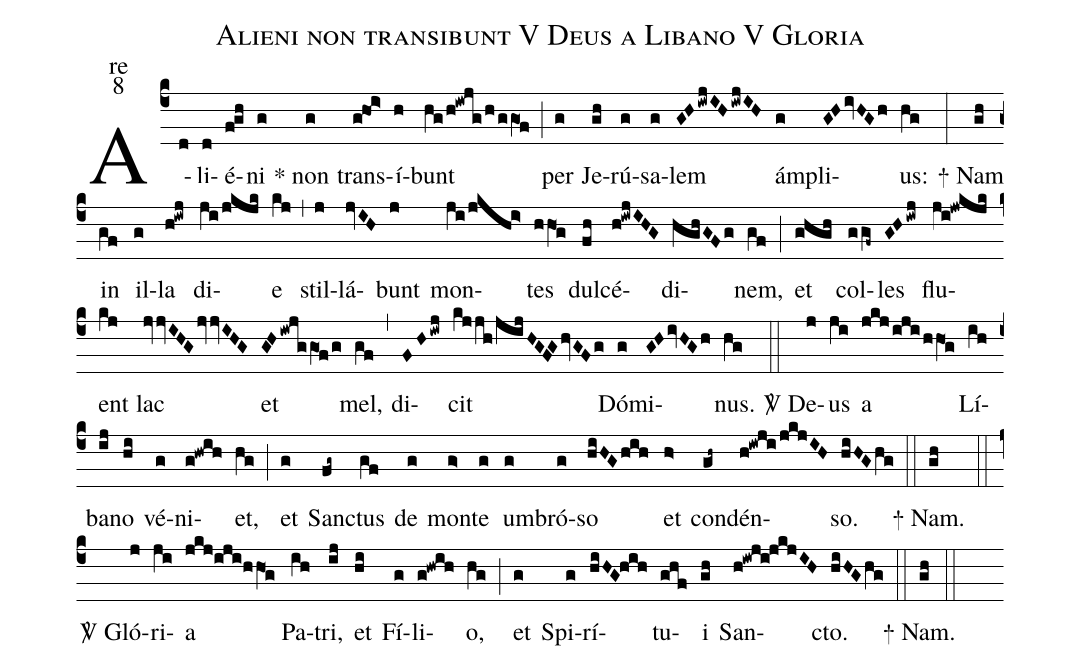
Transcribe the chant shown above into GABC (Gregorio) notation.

name:Alieni non transibunt V Deus a Libano V Gloria;
office-part:re;
mode:8;
%%
(c4) A(d)li(d)é(fgh)ni(g)
<sp>*</sp> non(g) trans(g!ho1!i>)í(h)bunt(hg/h!iwjg/h/ggO1f) (;)
per(g) Je(gh)rú(g)sa(g)lem(GHiwjIHiwjIH) ám(g)pli(GHivHGh)us:(hg) (:)
<sp>+</sp> Nam(gh) in(gf) il(g)la(h!iwj) di(ji/jkjk)e(kj) (,)
stil(j)lá(jvIH)bunt(j) mon(ji/jkhi>)tes(hhO1g) dul(fh)cé(h!iwjIHG)di(hghGFg)nem,(gf) (;)
et(ghgh) col(ggf~)les(GHiwj) flu(ji!jwkjk)ent(kj) lac(jvvIHGjvvIHG)
et(GHiwjggO1f/g) mel,(gf) (,)
di(FHiwj)cit(kjjh/jijHGFGhvGFg) Dó(g)mi(GHivHGh)nus.(hg) (::)
<sp>V/</sp> De(j)us(ji) a(jkj/iji/hhO1g) Lí(ih)ba(ij)no(hi) vé(g)ni(g!hwih)et,(hg) (;)
et(g) Sanc(fg~)tus(gf) de(g) mon(g>)te(g) um(g)bró(g)so(hiHGhih) et(h>) con(gh~)dén(h!iwji/jkjIH)so.(hiHGhg) (::)
<sp>+</sp> Nam.(gh) (::)
<sp>V/</sp> Gló(j)ri(ji)a(jkj/0iji/0hhO1g) Pa(ih)tri,(ij) et(hi) Fí(g)li(g@hwih)o,(hg) (;)
et(g) Spi(g)rí(hiHG@hih)tu(ghf)i(gh) San(h@iwji@jkjIH)cto.(hiHG/hg) (::)
<sp>+</sp> Nam.(gh) (::)
